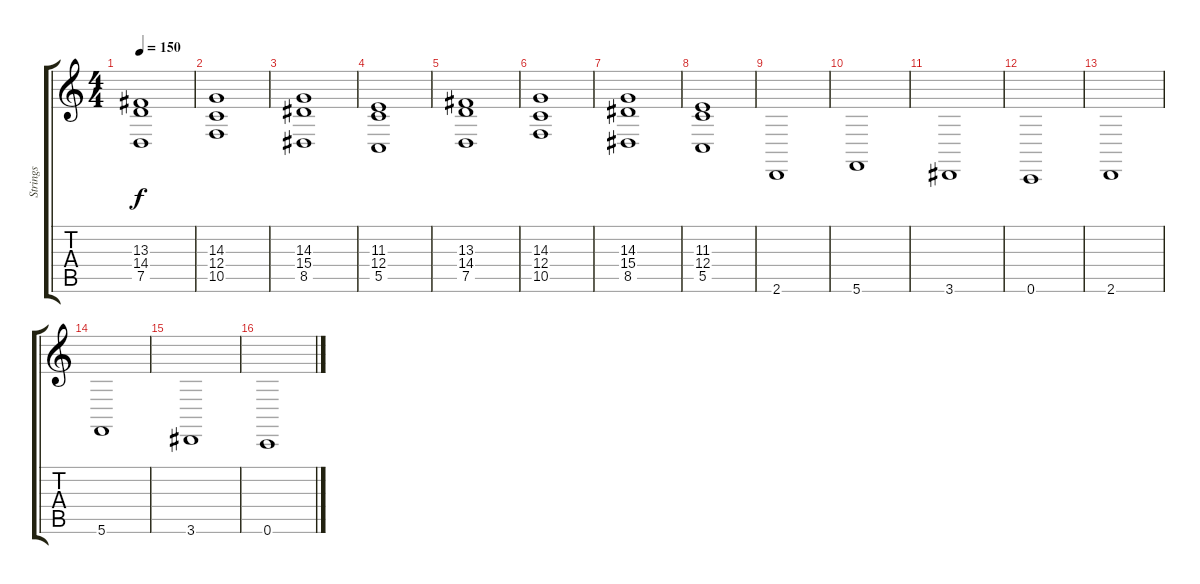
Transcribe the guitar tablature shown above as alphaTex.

\track ("Strings" "Strings") {instrument stringensemble1}
\staff {score tabs}
\tuning (D4 A3 F3 C3 G2 C2) {hide}
\ts (4 4)
\tempo 150
\clef g2
\ks c
(13.3 14.4 7.5).1{dy f} |
(14.3 12.4 10.5).1 |
(14.3 15.4 8.5).1 |
(11.3 12.4 5.5).1 |
(13.3 14.4 7.5).1 |
(14.3 12.4 10.5).1 |
(14.3 15.4 8.5).1 |
(11.3 12.4 5.5).1 |
2.6.1 |
5.6.1 |
3.6.1 |
0.6.1 |
2.6.1 |
5.6.1 |
3.6.1 |
0.6.1
